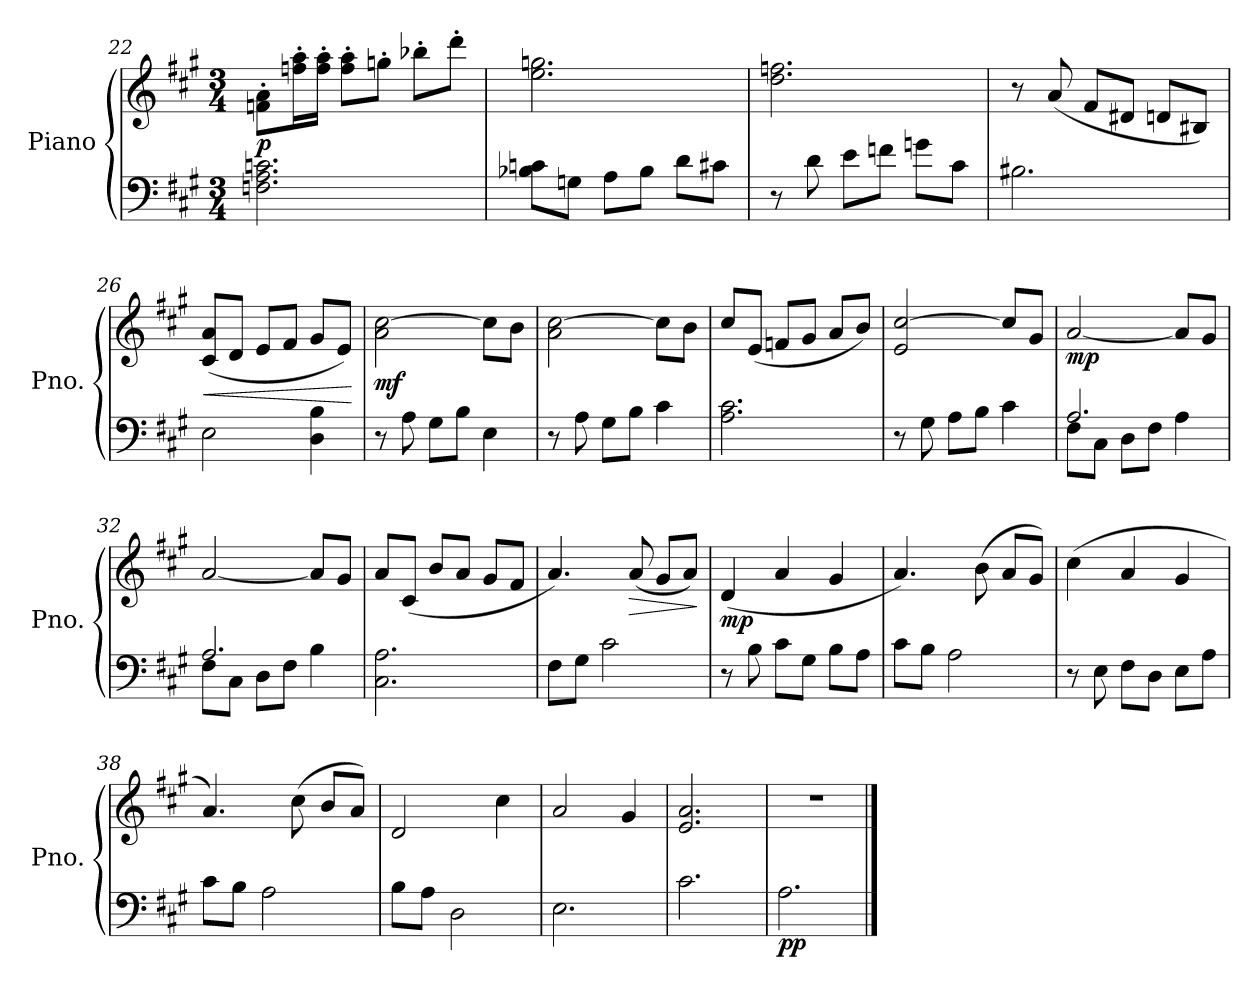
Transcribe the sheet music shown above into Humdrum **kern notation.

**kern	**kern	**dynam
*part1	*part1	*part1
*staff2	*staff1	*staff1/2
*I"Piano	*	*
*I'Pno.	*	*
!!LO:PB:g=z
*clefF4	*clefG2	*
*k[f#c#g#]	*k[f#c#g#]	*
*M3/4	*M3/4	*
=22	=22	=22
!	!	!LO:DY:b
2.Fn\ 2.A\ 2.cn\	8fn\' 8a\'L	p
.	16ffn\' 16aa\'L	.
.	16ff\' 16aa\'JJ	.
.	8ff\' 8aa\'L	.
.	8ggn'\J	.
.	8bb-X'\L	.
.	8ddd'\J	.
=23	=23	=23
8B-X\ 8cn\L	2.ee\ 2.ggn\	.
8Gn\J	.	.
8A\L	.	.
8B-\J	.	.
8d\L	.	.
8c#X\J	.	.
=24	=24	=24
8r	2.dd\ 2.ffn\	.
8d\	.	.
8e\L	.	.
8fn\J	.	.
8gn\L	.	.
8c#i\J	.	.
=25	=25	=25
2.B#X\	8r	.
.	(<8a/	.
.	8f#/L	.
.	8d#X/J	.
.	8dn/L	.
.	8B#X/J)	.
!!LO:LB:g=z
=26	=26	=26
!	!	!LO:HP:b
2E\	(<8c#/ 8a/L	<
.	8d/J	.
.	8e/L	.
.	8f#/J	.
4D\ 4B\	8g#/L	.
.	8e/J)	.
.	.	[
=27	=27	=27
!	!	!LO:DY:b
8r	2a\ [2cc#\	mf
8A\	.	.
8G#\L	.	.
8B\J	.	.
4E\	8cc#\L]	.
.	8b\J	.
=28	=28	=28
8r	2a\ [2cc#\	.
8A\	.	.
8G#\L	.	.
8B\J	.	.
4c#\	8cc#\L]	.
.	8b\J	.
=29	=29	=29
2.A\ 2.c#\	8cc#/L	.
.	(<8e/J	.
.	8fn/L	.
.	8g#/J	.
.	8a/L	.
.	8b/J)	.
=30	=30	=30
8r	2e/ [2cc#/	.
8G#\	.	.
8A\L	.	.
8B\J	.	.
4c#\	8cc#/L]	.
.	8g#/J	.
!!LO:LB:g=z
=31	=31	=31
*^	*	*
!	!	!	!LO:DY:b
2.A/	8F#\L	[2a/	mp
.	8C#\J	.	.
.	8D\L	.	.
.	8F#\J	.	.
.	4A\	8a/L]	.
.	.	8g#/J	.
=32	=32	=32	=32
2.A/	8F#\L	[2a/	.
.	8C#\J	.	.
.	8D\L	.	.
.	8F#\J	.	.
.	4B\	8a/L]	.
.	.	8g#/J	.
*v	*v	*	*
=33	=33	=33
2.C#\ 2.A\	8a/L	.
.	(<8c#/J	.
.	8b/L	.
.	8a/J	.
.	8g#/L	.
.	8f#/J	.
=34	=34	=34
8F#\L	4.a/)	.
8G#\J	.	.
2c#\	.	.
!	!	!LO:HP:b
.	(<8a/	>
.	8g#/L	.
.	8a/J)	.
.	.	]
!!LO:LB:g=z
=35	=35	=35
!	!	!LO:DY:b
8r	(<4d/	mp
8B\	.	.
8c#\L	4a/	.
8G#\J	.	.
8B\L	4g#/	.
8A\J	.	.
=36	=36	=36
8c#\L	4.a/)	.
8B\J	.	.
2A\	.	.
.	(>8b\	.
.	8a/L	.
.	8g#/J)	.
=37	=37	=37
8r	(>4cc#\	.
8E\	.	.
8F#\L	4a/	.
8D\J	.	.
8E\L	4g#/	.
8A\J	.	.
=38	=38	=38
8c#\L	4.a/)	.
8B\J	.	.
2A\	.	.
.	(>8cc#\	.
.	8b/L	.
.	8a/J)	.
!!LO:LB:g=z
=39	=39	=39
8B\L	2d/	.
8A\J	.	.
2D\	.	.
.	4cc#\	.
=40	=40	=40
2.E\	2a/	.
.	4g#/	.
=41	=41	=41
2.c#\	2.e/ 2.a/	.
=42	=42	=42
!	!	!LO:DY:b=2
2.A\	2.r	pp
==	==	==
*-	*-	*-
